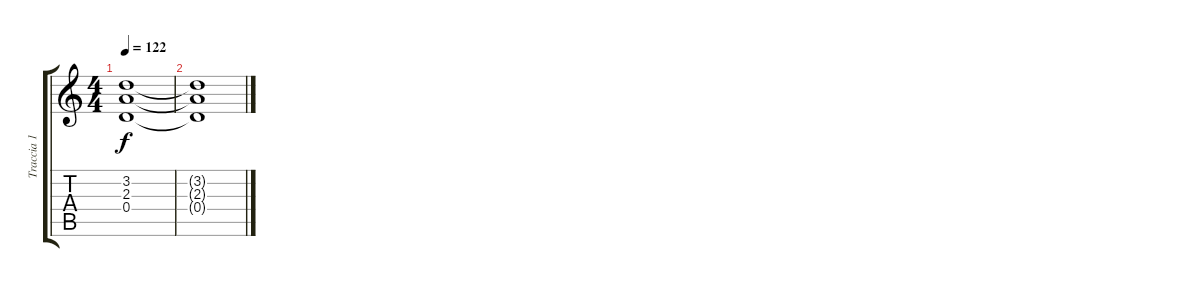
\track ("Traccia 1" "Traccia 1") {instrument electricguitarclean}
\staff {score tabs}
\tuning (E4 B3 G3 D3 A2 E2) {hide}
\ts (4 4)
\tempo 122
\clef g2
\ks c
(3.2 2.3 0.4).1{dy f} |
(3.2{t} 2.3{t} 0.4{t}).1
